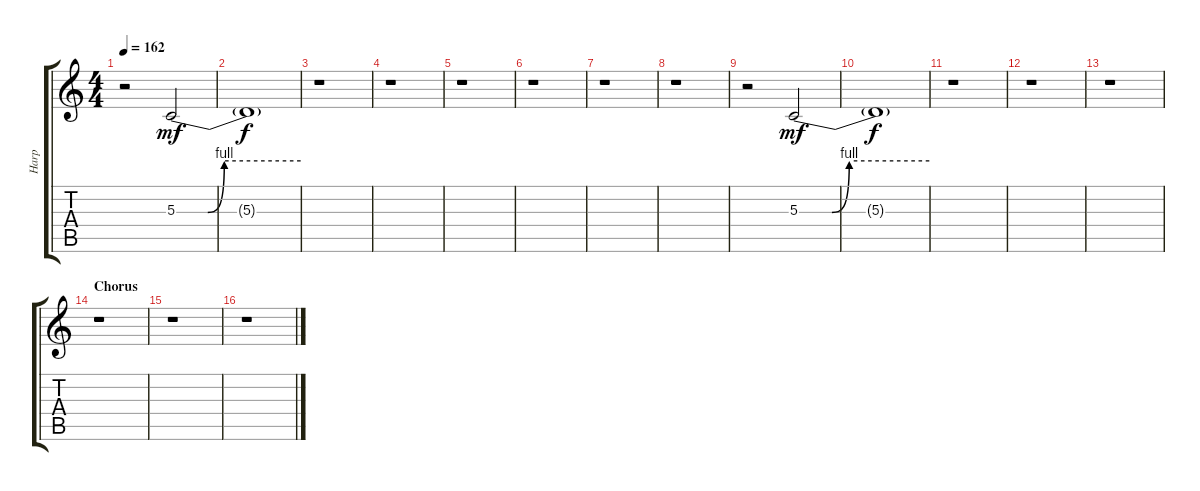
\track ("Harp" "Harp") {instrument harmonica}
\staff {score tabs}
\tuning (E4 B3 G3 D3 A2 E2) {hide}
\ts (4 4)
\tempo 162
\clef g2
\ks c
r.2{dy mf} 5.3{be (custom 0 0 15 0 23 4 60 4)}.2 |
5.3{t}.1{dy f volume 8} |
r.1{volume 16} |
r.1 |
r.1 |
r.1 |
r.1 |
r.1 |
r.2 5.3{be (custom 0 0 15 0 23 4 60 4)}.2{dy mf} |
5.3{t}.1{dy f volume 8} |
r.1{volume 16} |
r.1 |
r.1 |
\section ("" "Chorus")
r.1 |
r.1 |
r.1
